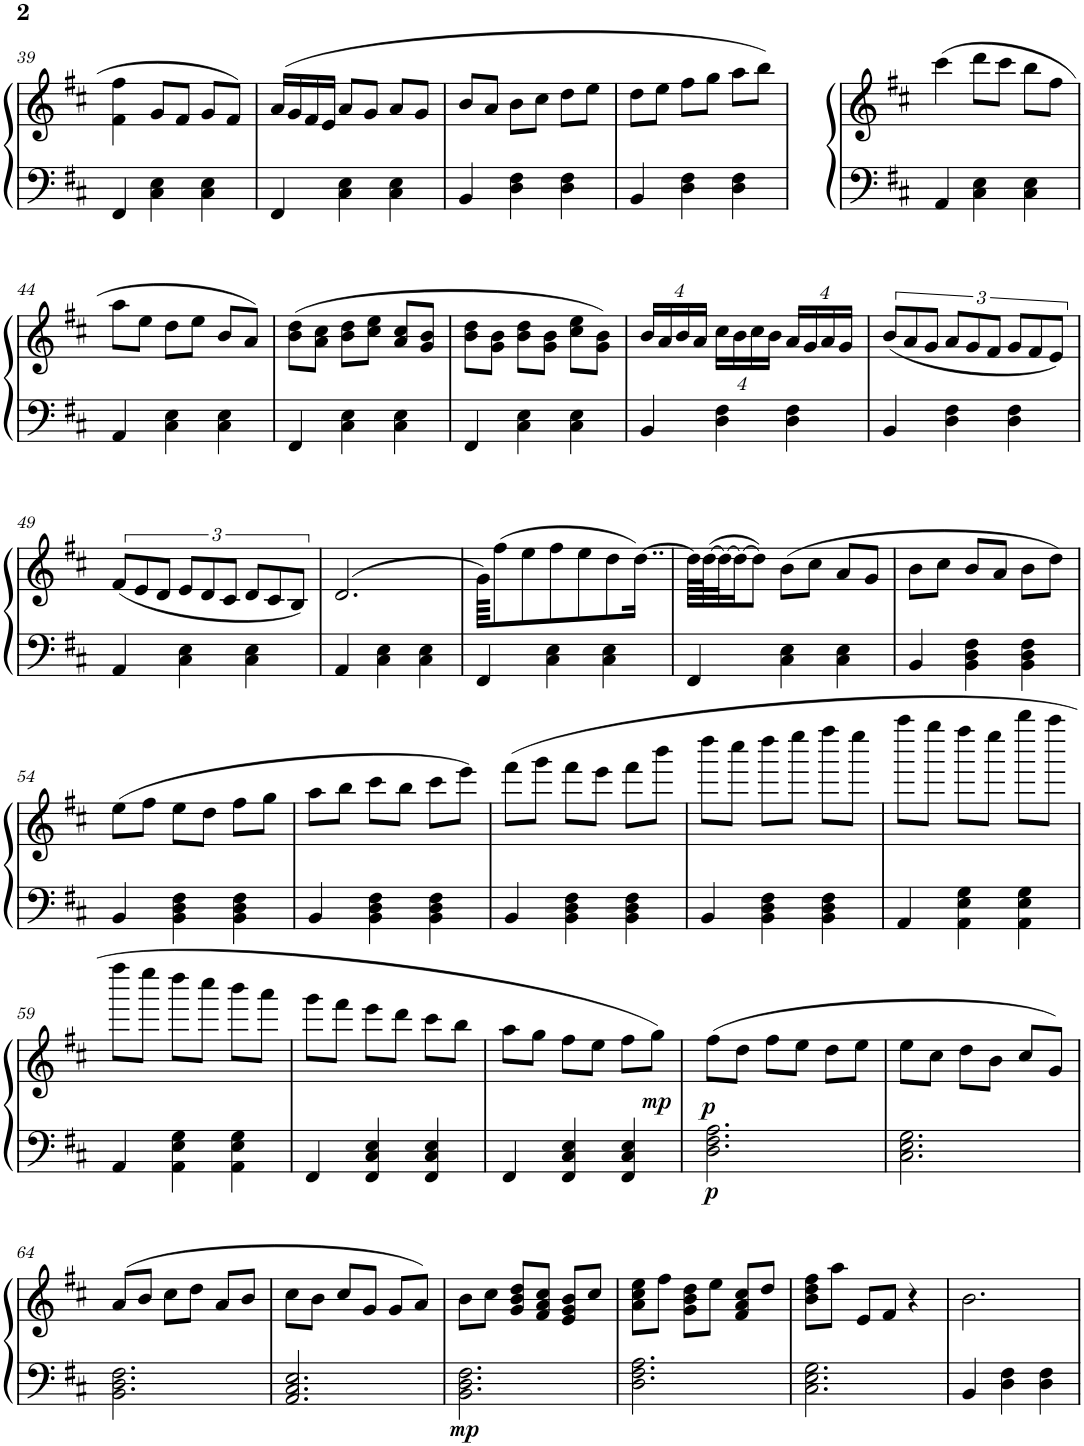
**kern	**kern	**dynam
*part1	*part1	*part1
*staff2	*staff1	*staff1/2
*I"Piano	*	*
*I'Pno.	*	*
!!LO:PB:g=z
*clefF4	*clefG2	*
*k[f#c#]	*k[f#c#]	*
*M3/4	*M3/4	*
=39	=39	=39
4FF#/	4f#\ 4ff#\	.
4C#\ 4E\	8g/L	.
.	8f#/J	.
4C#\ 4E\	8g/L	.
.	8f#/J	.
=40	=40	=40
4FF#/	(16a/LL	.
.	16g/	.
.	16f#/	.
.	16e/JJ	.
4C#\ 4E\	8a/L	.
.	8g/J	.
4C#\ 4E\	8a/L	.
.	8g/J	.
=41	=41	=41
4BB/	8b/L	.
.	8a/J	.
4D\ 4F#\	8b\L	.
.	8cc#\J	.
4D\ 4F#\	8dd\L	.
.	8ee\J	.
=42	=42	=42
4BB/	8dd\L	.
.	8ee\J	.
4D\ 4F#\	8ff#\L	.
.	8gg\J	.
4D\ 4F#\	8aa\L	.
.	8bb\J)	.
=43	=43	=43
4AA/	(4ccc#\	.
4C#\ 4E\	8ddd\L	.
.	8ccc#\J	.
4C#\ 4E\	8bb\L	.
.	8ff#\J	.
!!LO:LB:g=z
=44	=44	=44
4AA/	8aa\L	.
.	8ee\J	.
4C#\ 4E\	8dd\L	.
.	8ee\J	.
4C#\ 4E\	8b/L	.
.	8a/J)	.
=45	=45	=45
4FF#/	(8b\ 8dd\L	.
.	8a\ 8cc#\J	.
4C#\ 4E\	8b\ 8dd\L	.
.	8cc#\ 8ee\J	.
4C#\ 4E\	8a/ 8cc#/L	.
.	8g/ 8b/J	.
=46	=46	=46
4FF#/	8b\ 8dd\L	.
.	8g\ 8b\J	.
4C#\ 4E\	8b\ 8dd\L	.
.	8g\ 8b\J	.
4C#\ 4E\	8cc#\ 8ee\L	.
.	8g\ 8b\J)	.
=47	=47	=47
4BB/	16b/LL	.
.	16a/	.
.	16b/	.
.	16a/JJ	.
4D\ 4F#\	16cc#\LL	.
.	16b\	.
.	16cc#\	.
.	16b\JJ	.
4D\ 4F#\	16a/LL	.
.	16g/	.
.	16a/	.
.	16g/JJ	.
=48	=48	=48
4BB/	(12b/L	.
.	12a/	.
.	12g/J	.
4D\ 4F#\	12a/L	.
.	12g/	.
.	12f#/J	.
4D\ 4F#\	12g/L	.
.	12f#/	.
.	12e/J)	.
!!LO:LB:g=z
=49	=49	=49
4AA/	(12f#/L	.
.	12e/	.
.	12d/J	.
4C#\ 4E\	12e/L	.
.	12d/	.
.	12c#/J	.
4C#\ 4E\	12d/L	.
.	12c#/	.
.	12B/J)	.
=50	=50	=50
4AA/	(2.d/	.
4C#\ 4E\	.	.
4C#\ 4E\	.	.
=51	=51	=51
4FF#/	64g\KKKL)	.
.	(8ff#\	.
.	8ee\	.
4C#\ 4E\	.	.
.	8ff#\	.
.	8ee\	.
4C#\ 4E\	.	.
.	8dd\	.
.	[16..dd\Jk)	.
=52	=52	=52
4FF#/	64dd\LLLL]	.
.	([64dd\J	.
.	32dd\J_	.
.	16dd\J_	.
.	8dd\J])	.
4C#\ 4E\	(8b\L	.
.	8cc#\J	.
4C#\ 4E\	8a/L	.
.	8g/J	.
=53	=53	=53
4BB/	8b\L	.
.	8cc#\J	.
4BB\ 4D\ 4F#\	8b/L	.
.	8a/J	.
4BB\ 4D\ 4F#\	8b\L	.
.	8dd\J)	.
!!LO:LB:g=z
=54	=54	=54
4BB/	(8ee\L	.
.	8ff#\J	.
4BB\ 4D\ 4F#\	8ee\L	.
.	8dd\J	.
4BB\ 4D\ 4F#\	8ff#\L	.
.	8gg\J	.
=55	=55	=55
4BB/	8aa\L	.
.	8bb\J	.
4BB\ 4D\ 4F#\	8ccc#\L	.
.	8bb\J	.
4BB\ 4D\ 4F#\	8ccc#\L	.
.	8eee\J)	.
=56	=56	=56
4BB/	(8fff#\L	.
.	8ggg\J	.
4BB\ 4D\ 4F#\	8fff#\L	.
.	8eee\J	.
4BB\ 4D\ 4F#\	8fff#\L	.
.	8bbb\J	.
=57	=57	=57
4BB/	8dddd\L	.
.	8cccc#\J	.
4BB\ 4D\ 4F#\	8dddd\L	.
.	8eeee\J	.
4BB\ 4D\ 4F#\	8ffff#\L	.
.	8eeee\J	.
=58	=58	=58
4AA/	8aaaa\L	.
.	8gggg\J	.
4AA\ 4E\ 4G\	8ffff#\L	.
.	8eeee\J	.
4AA\ 4E\ 4G\	8bbbb\L	.
.	8aaaa\J	.
!!LO:LB:g=z
=59	=59	=59
4AA/	8ffff#\L	.
.	8eeee\J	.
4AA\ 4E\ 4G\	8dddd\L	.
.	8cccc#\J	.
4AA\ 4E\ 4G\	8bbb\L	.
.	8aaa\J	.
=60	=60	=60
4FF#/	8ggg\L	.
.	8fff#\J	.
4FF#/ 4C#/ 4E/	8eee\L	.
.	8ddd\J	.
4FF#/ 4C#/ 4E/	8ccc#\L	.
.	8bb\J	.
=61	=61	=61
4FF#/	8aa\L	.
.	8gg\J	.
4FF#/ 4C#/ 4E/	8ff#\L	.
.	8ee\J	.
4FF#/ 4C#/ 4E/	8ff#\L	.
!	!	!LO:DY:b
.	8gg\J)	mp
=62	=62	=62
!	!	!LO:DY:b=2
!	!	!LO:DY:n=1:b
2.D\ 2.F#\ 2.A\	(8ff#\L	p p
.	8dd\J	.
.	8ff#\L	.
.	8ee\J	.
.	8dd\L	.
.	8ee\J	.
=63	=63	=63
2.C#\ 2.E\ 2.G\	8ee\L	.
.	8cc#\J	.
.	8dd\L	.
.	8b\J	.
.	8cc#/L	.
.	8g/J)	.
!!LO:LB:g=z
=64	=64	=64
2.BB\ 2.D\ 2.F#\	(8a/L	.
.	8b/J	.
.	8cc#\L	.
.	8dd\J	.
.	8a/L	.
.	8b/J	.
=65	=65	=65
2.AA/ 2.C#/ 2.E/	8cc#\L	.
.	8b\J	.
.	8cc#/L	.
.	8g/J	.
.	8g/L	.
.	8a/J)	.
=66	=66	=66
!	!	!LO:DY:b=2
2.BB\ 2.D\ 2.F#\	8b\L	mp
.	8cc#\J	.
.	8g/ 8b/ 8dd/L	.
.	8f#/ 8a/ 8cc#/J	.
.	8e/ 8g/ 8b/L	.
.	8cc#/J	.
=67	=67	=67
2.D\ 2.F#\ 2.A\	8a\ 8cc#\ 8ee\L	.
.	8ff#\J	.
.	8g\ 8b\ 8dd\L	.
.	8ee\J	.
.	8f#/ 8a/ 8cc#/L	.
.	8dd/J	.
=68	=68	=68
2.C#\ 2.E\ 2.G\	8b\ 8dd\ 8ff#\L	.
.	8aa\J	.
.	8e/L	.
.	8f#/J	.
.	4r	.
=69	=69	=69
4BB/	2.b\	.
4D\ 4F#\	.	.
4D\ 4F#\	.	.
=	=	=
*-	*-	*-
